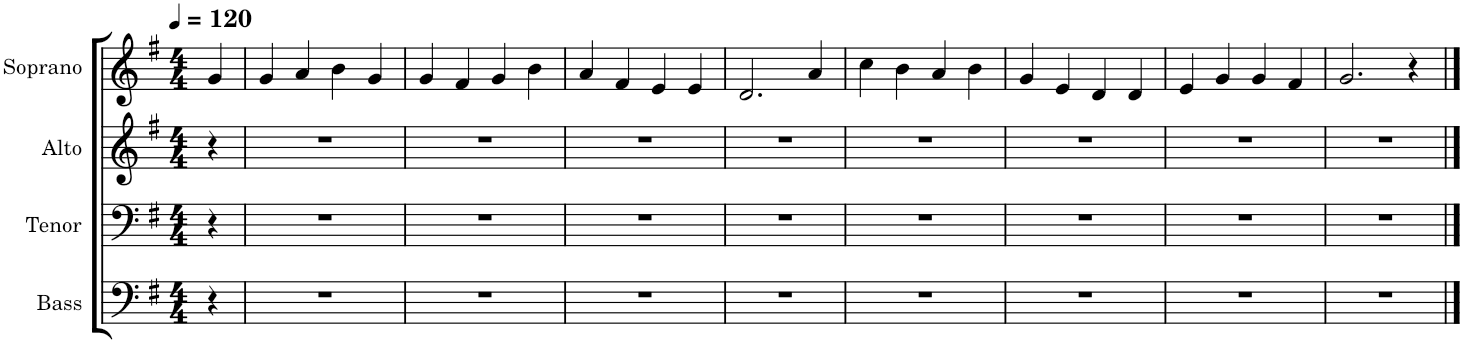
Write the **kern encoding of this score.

**kern	**kern	**kern	**kern
*part4	*part3	*part2	*part1
*staff4	*staff3	*staff2	*staff1
*I"Bass	*I"Tenor	*I"Alto	*I"Soprano
*I'B.	*I'T.	*I'A.	*I'S.
*clefF4	*clefF4	*clefG2	*clefG2
*k[f#]	*k[f#]	*k[f#]	*k[f#]
*M4/4	*M4/4	*M4/4	*M4/4
*MM120	*MM120	*MM120	*MM120
=	=	=	=
4r	4r	4r	4g/
=1	=1	=1	=1
1r	1r	1r	4g/
.	.	.	4a/
.	.	.	4b\
.	.	.	4g/
=2	=2	=2	=2
1r	1r	1r	4g/
.	.	.	4f#/
.	.	.	4g/
.	.	.	4b\
=3	=3	=3	=3
1r	1r	1r	4a/
.	.	.	4f#/
.	.	.	4e/
.	.	.	4e/
=4	=4	=4	=4
1r	1r	1r	2.d/
.	.	.	4a/
=5	=5	=5	=5
1r	1r	1r	4cc\
.	.	.	4b\
.	.	.	4a/
.	.	.	4b\
=6	=6	=6	=6
1r	1r	1r	4g/
.	.	.	4e/
.	.	.	4d/
.	.	.	4d/
=7	=7	=7	=7
1r	1r	1r	4e/
.	.	.	4g/
.	.	.	4g/
.	.	.	4f#/
=8	=8	=8	=8
1r	1r	1r	2.g/
.	.	.	4r
==	==	==	==
*-	*-	*-	*-
